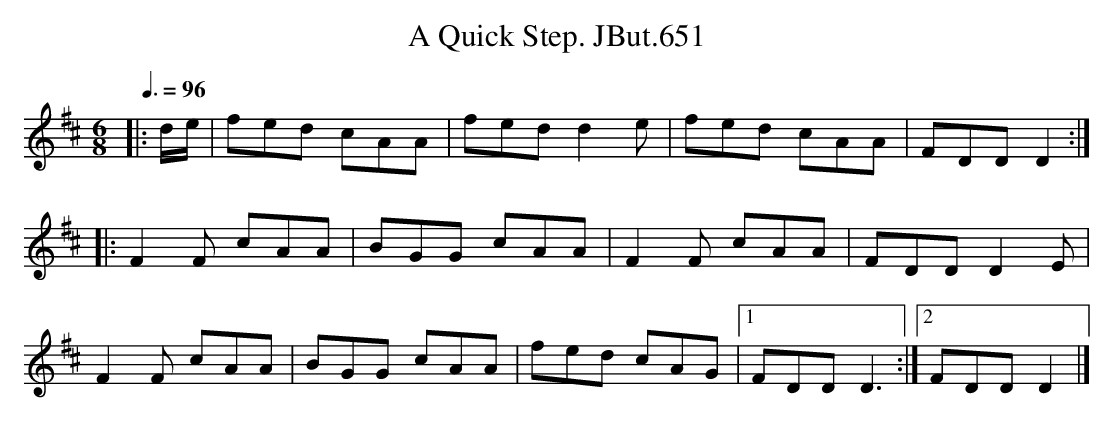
X:1
T:Quick Step. JBut.651, A
M:6/8
L:1/8
Q:3/8=96
K:D
|:d/e/|fed cAA|fed d2e|fed cAA|FDD D2:|
|:F2F cAA|BGG cAA|F2F cAA|FDD D2E|
F2F cAA|BGG cAA|fed cAG|1 FDD D3:|2 FDD D2|]
